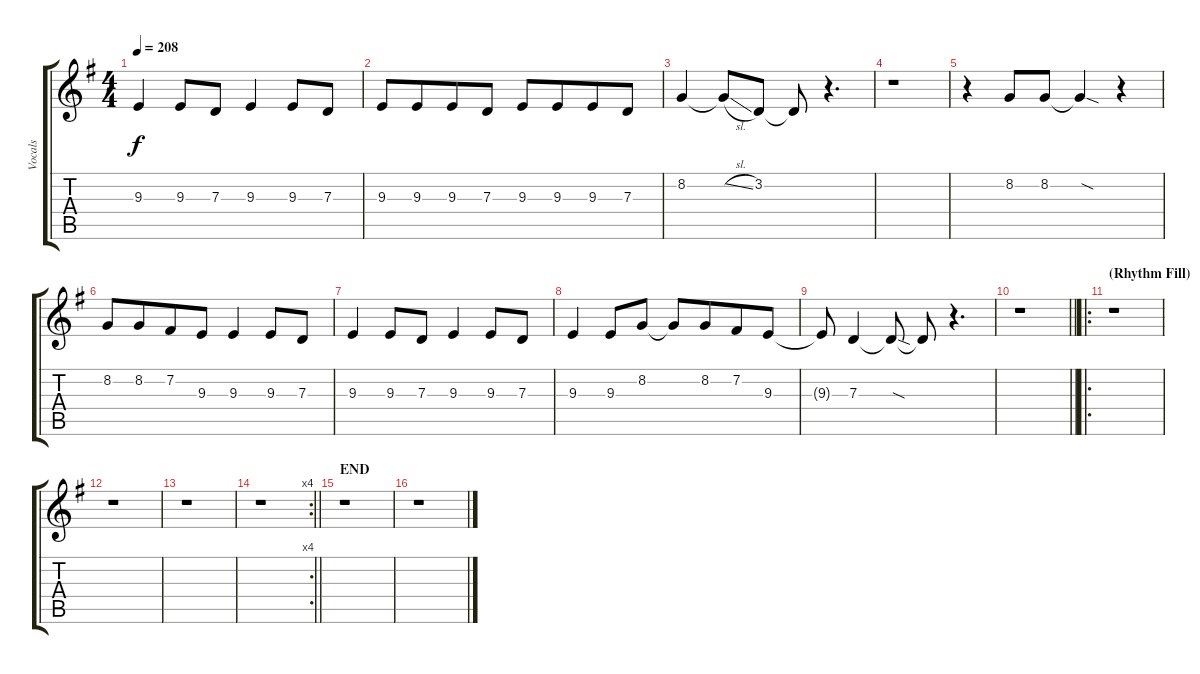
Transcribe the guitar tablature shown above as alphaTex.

\track ("Vocals" "Vocals") {instrument harmonica}
\staff {score tabs}
\tuning (E4 B3 G3 D3 A2 E2) {hide}
\ts (4 4)
\tempo 208
\clef g2
\ks eminor
9.3.4{dy f} 9.3.8 7.3.8 9.3.4 9.3.8 7.3.8 |
9.3.8 9.3.8{beam merge} 9.3.8 7.3.8 9.3.8 9.3.8{beam merge} 9.3.8 7.3.8 |
8.2.4 8.2{sl t}.8 3.2.8 3.2{t}.8 r.4{d} |
r.1 |
r.4 8.2.8 8.2.8 8.2{sod t}.4 r.4 |
8.2.8 8.2.8{beam merge} 7.2.8 9.3.8 9.3.4 9.3.8 7.3.8 |
9.3.4 9.3.8 7.3.8 9.3.4 9.3.8 7.3.8 |
9.3.4 9.3.8 8.2.8 8.2{t}.8 8.2.8{beam merge} 7.2.8 9.3.8 |
9.3{t}.8 7.3.4 7.3{sod t}.8 7.3{t}.8 r.4{d} |
\barLineRight lightlight
r.1 |
\ro
\section ("" "(Rhythm Fill)")
r.1 |
r.1 |
r.1 |
\rc 4
\barLineRight lightlight
r.1 |
\section ("" "END")
r.1 |
r.1
